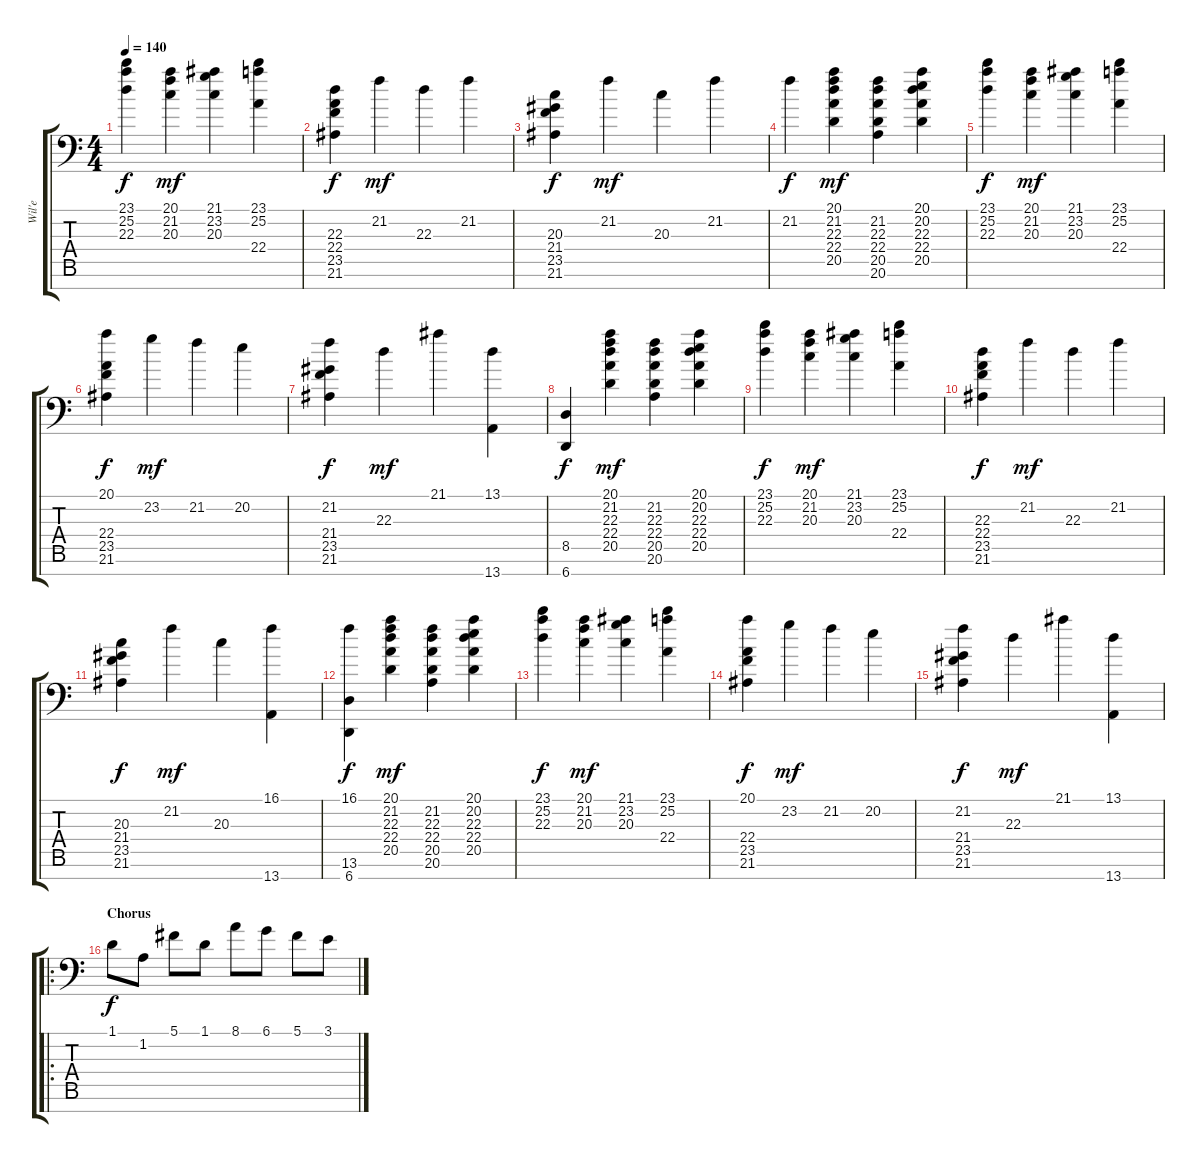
\track ("Wil'e" "Wil'e") {instrument harpsichord}
\staff {score tabs}
\tuning (Db4 Ab3 E3 B2 Gb2 Db2 Ab1) {hide}
\ts (4 4)
\tempo 140
\clef f4
\ks c
(23.1 25.2 22.3).4{dy f} (20.1 21.2 20.3).4{dy mf} (21.1 23.2 20.3).4 (23.1 25.2 22.4).4 |
(22.3 22.4 23.5 21.6).4{dy f} 21.2.4{dy mf} 22.3.4 21.2.4 |
(20.3 21.4 23.5 21.6).4{dy f} 21.2.4{dy mf} 20.3.4 21.2.4 |
21.2.4{dy f} (20.1 21.2 22.3 22.4 20.5).4{dy mf} (21.2 22.3 22.4 20.5 20.6).4 (20.1 20.2 22.3 22.4 20.5).4 |
(23.1 25.2 22.3).4{dy f} (20.1 21.2 20.3).4{dy mf} (21.1 23.2 20.3).4 (23.1 25.2 22.4).4 |
(20.1 22.4 23.5 21.6).4{dy f} 23.2.4{dy mf} 21.2.4 20.2.4 |
(21.2 21.4 23.5 21.6).4{dy f} 22.3.4{dy mf} 21.1.4 (13.1 13.7).4 |
(8.5 6.7).4{dy f} (20.1 21.2 22.3 22.4 20.5).4{dy mf} (21.2 22.3 22.4 20.5 20.6).4 (20.1 20.2 22.3 22.4 20.5).4 |
(23.1 25.2 22.3).4{dy f} (20.1 21.2 20.3).4{dy mf} (21.1 23.2 20.3).4 (23.1 25.2 22.4).4 |
(22.3 22.4 23.5 21.6).4{dy f} 21.2.4{dy mf} 22.3.4 21.2.4 |
(20.3 21.4 23.5 21.6).4{dy f} 21.2.4{dy mf} 20.3.4 (16.1 13.7).4 |
(16.1 13.6 6.7).4{dy f} (20.1 21.2 22.3 22.4 20.5).4{dy mf} (21.2 22.3 22.4 20.5 20.6).4 (20.1 20.2 22.3 22.4 20.5).4 |
(23.1 25.2 22.3).4{dy f} (20.1 21.2 20.3).4{dy mf} (21.1 23.2 20.3).4 (23.1 25.2 22.4).4 |
(20.1 22.4 23.5 21.6).4{dy f} 23.2.4{dy mf} 21.2.4 20.2.4 |
(21.2 21.4 23.5 21.6).4{dy f} 22.3.4{dy mf} 21.1.4 (13.1 13.7).4 |
\ro
\section ("" "Chorus")
1.1.8{dy f} 1.2.8 5.1.8 1.1.8 8.1.8 6.1.8 5.1.8 3.1.8
